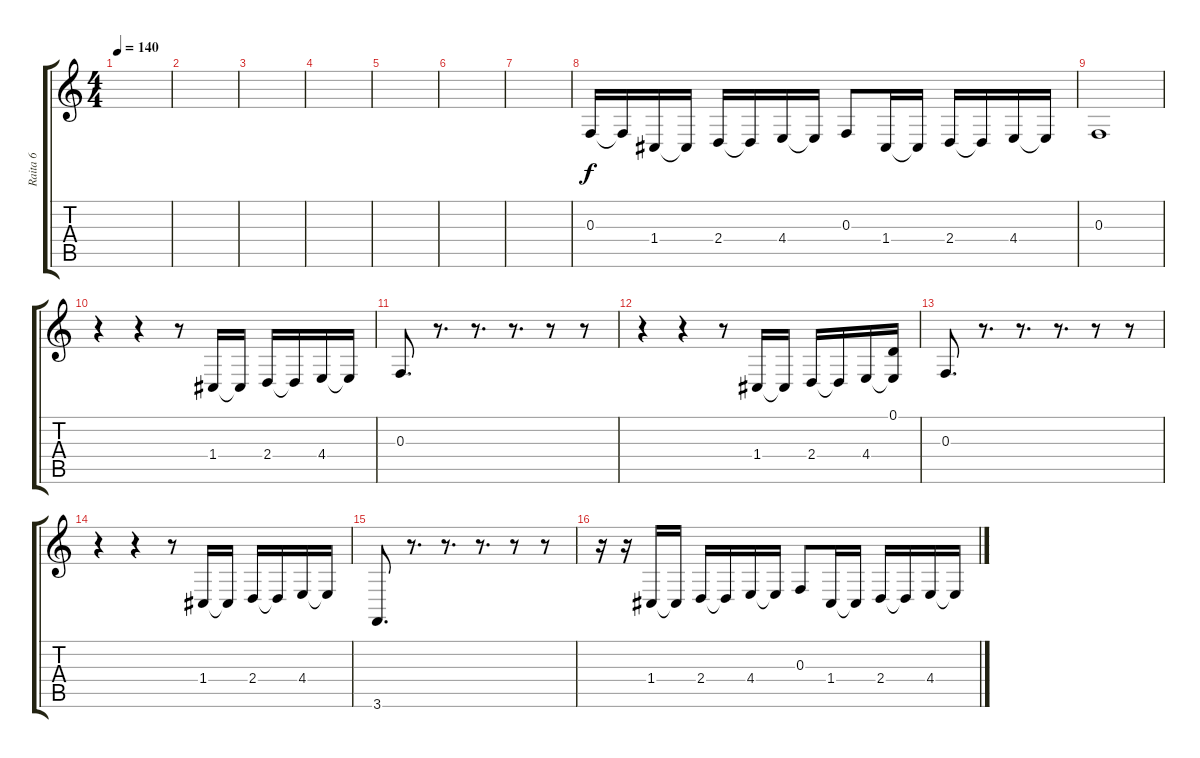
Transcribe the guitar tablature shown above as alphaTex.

\track ("Raita 6" "Raita 6") {instrument choiraahs}
\staff {score tabs}
\tuning (D4 A3 F3 C3 G2 D2) {hide}
\ts (4 4)
\tempo 140
\clef g2
\ks c
|
|
|
|
|
|
|
0.3.16 0.3{t}.16 1.4.16 1.4{t}.16 2.4.16 2.4{t}.16 4.4.16 4.4{t}.16 0.3.8 1.4.16 1.4{t}.16 2.4.16 2.4{t}.16 4.4.16 4.4{t}.16 |
0.3.1 |
r.4 r.4 r.8 1.4.16 1.4{t}.16 2.4.16 2.4{t}.16 4.4.16 4.4{t}.16 |
0.3.8{d} r.8{d} r.8{d} r.8{d} r.8 r.8 |
r.4 r.4 r.8 1.4.16 1.4{t}.16 2.4.16 2.4{t}.16 4.4.16 (0.1 4.4{t}).16 |
0.3.8{d} r.8{d} r.8{d} r.8{d} r.8 r.8 |
r.4 r.4 r.8 1.4.16 1.4{t}.16 2.4.16 2.4{t}.16 4.4.16 4.4{t}.16 |
3.6.8{d} r.8{d} r.8{d} r.8{d} r.8 r.8 |
r.16 r.16 1.4.16 1.4{t}.16 2.4.16 2.4{t}.16 4.4.16 4.4{t}.16 0.3.8 1.4.16 1.4{t}.16 2.4.16 2.4{t}.16 4.4.16 4.4{t}.16
